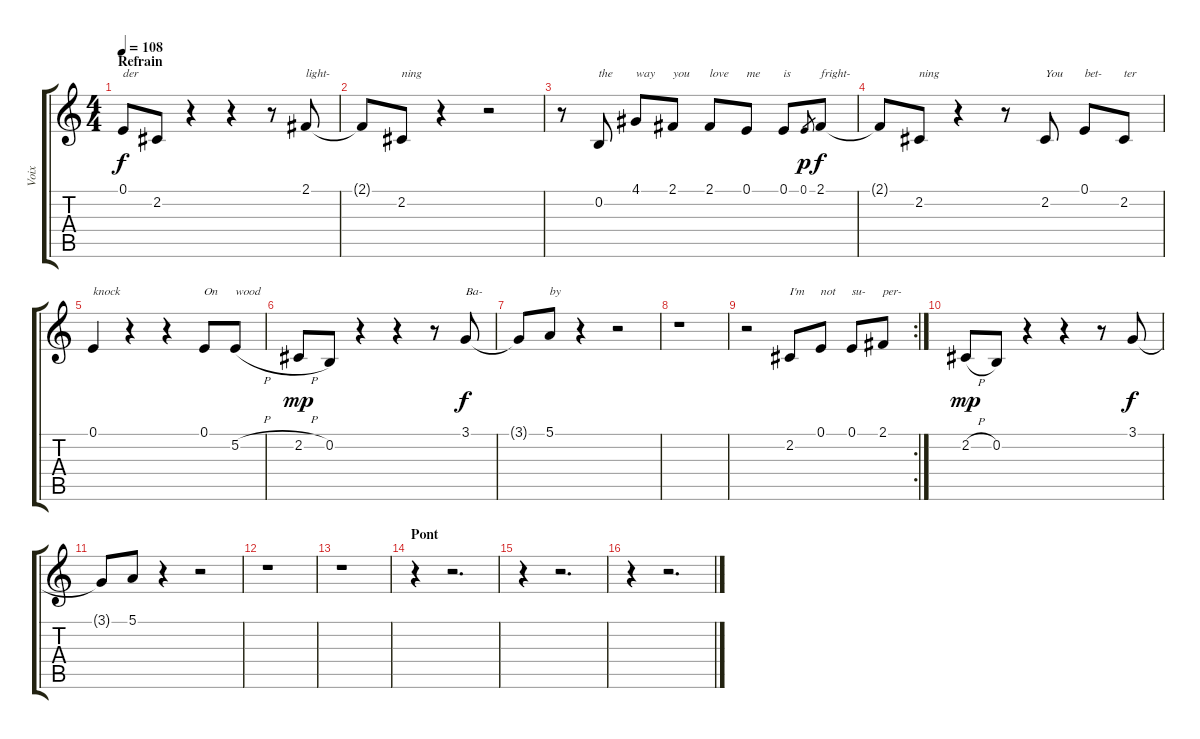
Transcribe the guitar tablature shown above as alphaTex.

\track ("Voix" "Voix") {instrument clarinet}
\staff {score tabs}
\tuning (E4 B3 G3 D3 A2 E2) {hide}
\ts (4 4)
\section ("" "Refrain")
\tempo 108
\clef g2
\ks c
0.1{t}.8{txt "der" dy f} 2.2.8 r.4 r.4 r.8 2.1.8{txt "light-"} |
2.1{t}.8 2.2.8{txt "ning"} r.4 r.2 |
r.8 0.2.8{txt "the"} 4.1.8{txt "way"} 2.1.8{txt "you"} 2.1.8{txt "love"} 0.1.8{txt "me"} 0.1.8{txt "is"} 0.1.8{gr dy p} 2.1.8{txt "fright-" dy f} |
2.1{t}.8 2.2.8{txt "ning"} r.4 r.8 2.2.8{txt "You"} 0.1.8{txt "bet-"} 2.2.8{txt "ter"} |
0.1.4{txt "knock"} r.4 r.4 0.1.8{txt "On"} 5.2{h}.8{txt "wood"} |
2.2{h}.8{dy mp} 0.2.8 r.4 r.4 r.8 3.1.8{txt "Ba-" dy f} |
3.1{t}.8 5.1.8{txt "by"} r.4 r.2 |
r.1 |
\rc 2
r.2 2.2.8{txt "I'm"} 0.1.8{txt "not"} 0.1.8{txt "su-"} 2.1.8{txt "per-"} |
2.2{h}.8{dy mp} 0.2.8 r.4 r.4 r.8 3.1.8{dy f} |
3.1{t}.8 5.1.8 r.4 r.2 |
r.1 |
r.1 |
\section ("" "Pont")
r.4 r.2{d} |
r.4 r.2{d} |
r.4 r.2{d}
